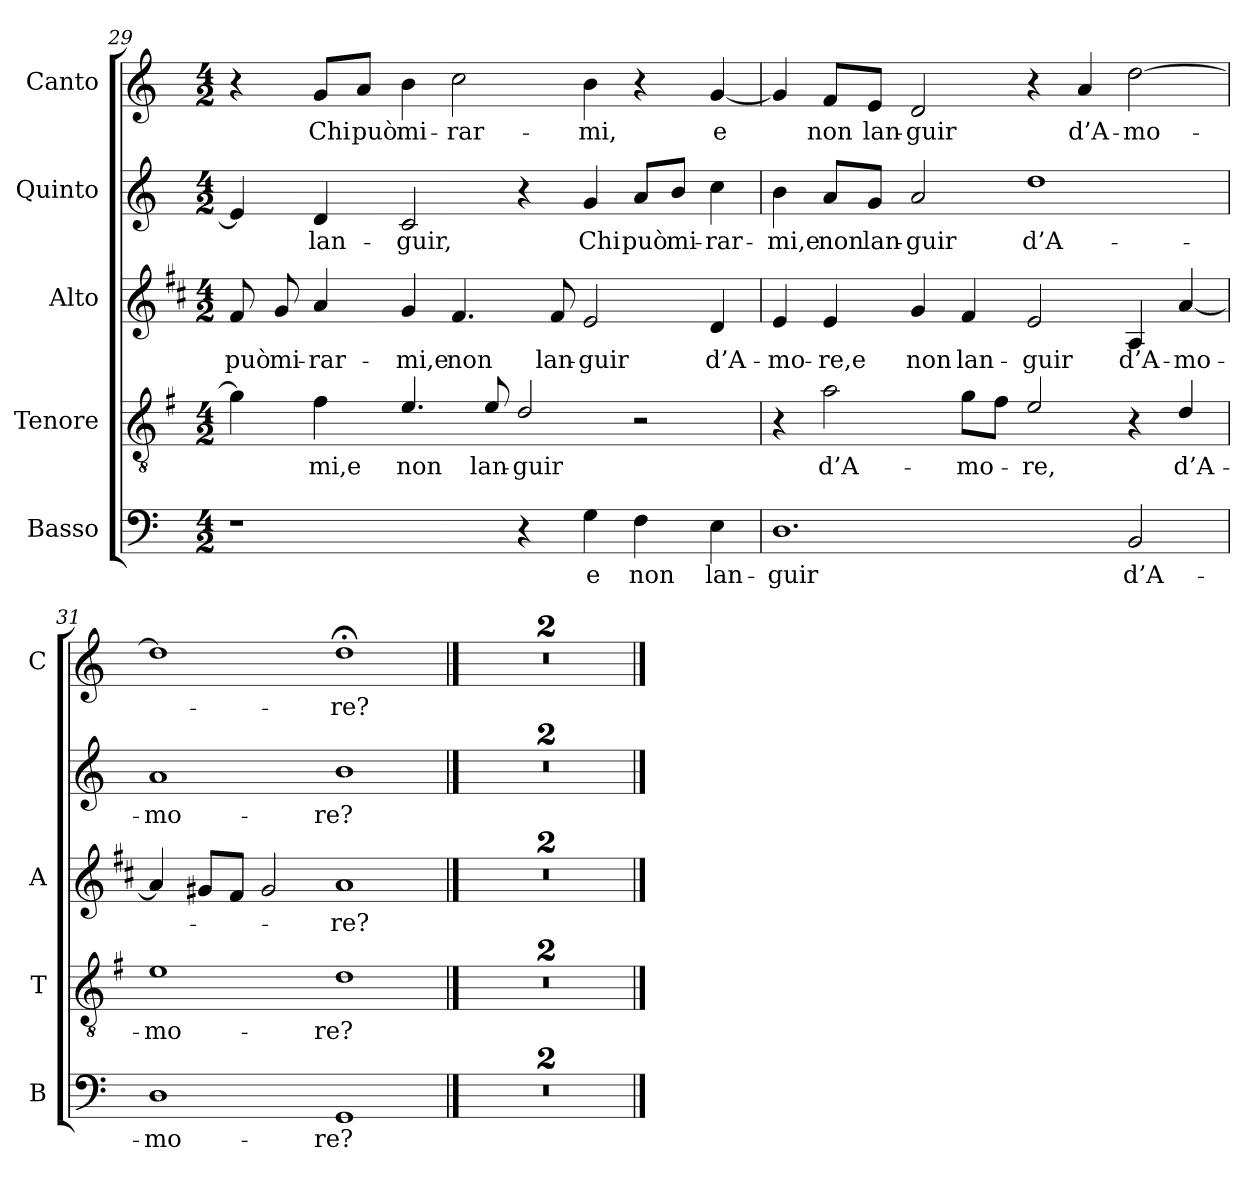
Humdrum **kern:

**kern	**text	**kern	**text	**kern	**text	**kern	**text	**kern	**text
*part5	*part5	*part4	*part4	*part3	*part3	*part2	*part2	*part1	*part1
*staff5	*staff5	*staff4	*staff4	*staff3	*staff3	*staff2	*staff2	*staff1	*staff1
*I"Basso	*	*I"Tenore	*	*I"Alto	*	*I"Quinto	*	*I"Canto	*
*I'B	*	*I'T	*	*I'A	*	*	*	*I'C	*
*clefF4	*	*clefGv2	*	*clefG2	*	*clefG2	*	*clefG2	*
*	*	*ITrd4c7	*	*ITrd1c2	*	*	*	*	*
*k[]	*	*k[]	*	*k[]	*	*k[]	*	*k[]	*
*C:	*	*C:	*	*C:	*	*C:	*	*C:	*
*M4/2	*	*M4/2	*	*M4/2	*	*M4/2	*	*M4/2	*
=29	=29	=29	=29	=29	=29	=29	=29	=29	=29
!	!	!	!	!	!LO:LY:b	!	!	!	!
1r	.	4c\]	.	8e/	può	4e/]	.	4r	.
!	!	!	!	!	!LO:LY:b	!	!	!	!
.	.	.	.	8f/	mi-	.	.	.	.
!	!	!	!LO:LY:b	!	!LO:LY:b	!	!LO:LY:b	!	!LO:LY:b
.	.	4B\	-mi,e	4g/	-rar-	4d/	lan-	8g/L	Chi
!	!	!	!	!	!	!	!	!	!LO:LY:b
.	.	.	.	.	.	.	.	8a/J	può
!	!	!	!LO:LY:b	!	!LO:LY:b	!	!LO:LY:b	!	!LO:LY:b
.	.	4.A/	non	4f/	-mi,e	2c/	-guir,	4b\	mi-
!	!	!	!	!	!LO:LY:b	!	!	!	!LO:LY:b
.	.	.	.	4.e/	non	.	.	2cc\	-rar-
!	!	!	!LO:LY:b	!	!	!	!	!	!
.	.	8A/	lan-	.	.	.	.	.	.
!	!	!	!LO:LY:b	!	!	!	!	!	!
4r	.	2G/	-guir	.	.	4r	.	.	.
!	!	!	!	!	!LO:LY:b	!	!	!	!
.	.	.	.	8e/	lan-	.	.	.	.
!	!LO:LY:b	!	!	!	!LO:LY:b	!	!LO:LY:b	!	!LO:LY:b
4G\	e	.	.	2d/	-guir	4g/	Chi	4b\	-mi,
!	!LO:LY:b	!	!	!	!	!	!LO:LY:b	!	!
4F\	non	2r	.	.	.	8a/L	può	4r	.
!	!	!	!	!	!	!	!LO:LY:b	!	!
.	.	.	.	.	.	8b/J	mi-	.	.
!	!LO:LY:b	!	!	!	!LO:LY:b	!	!LO:LY:b	!	!LO:LY:b
4E\	lan-	.	.	4c/	d’A-	4cc\	-rar-	[4g/	e
!!LO:LB:g=z
=30	=30	=30	=30	=30	=30	=30	=30	=30	=30
!	!LO:LY:b	!	!	!	!LO:LY:b	!	!LO:LY:b	!	!
1.D	-guir	4r	.	4d/	-mo-	4b\	-mi,e	4g/]	.
!	!	!	!LO:LY:b	!	!LO:LY:b	!	!LO:LY:b	!	!LO:LY:b
.	.	2d\	d’A-	4d/	-re,e	8a/L	non	8f/L	non
!	!	!	!	!	!	!	!LO:LY:b	!	!LO:LY:b
.	.	.	.	.	.	8g/J	lan-	8e/J	lan-
!	!	!	!	!	!LO:LY:b	!	!LO:LY:b	!	!LO:LY:b
.	.	.	.	4f/	non	2a/	-guir	2d/	-guir
!	!	!	!LO:LY:b	!	!LO:LY:b	!	!	!	!
.	.	8c\L	-mo-	4e/	lan-	.	.	.	.
.	.	8B\J	.	.	.	.	.	.	.
!	!	!	!LO:LY:b	!	!LO:LY:b	!	!LO:LY:b	!	!
.	.	2A/	-re,	2d/	-guir	1dd	d’A-	4r	.
!	!	!	!	!	!	!	!	!	!LO:LY:b
.	.	.	.	.	.	.	.	4a/	d’A-
!	!LO:LY:b	!	!	!	!LO:LY:b	!	!	!	!LO:LY:b
2BB/	d’A-	4r	.	4G/	d’A-	.	.	[2dd\	-mo-
!	!	!	!LO:LY:b	!	!LO:LY:b	!	!	!	!
.	.	4G/	d’A-	[4g/	-mo-	.	.	.	.
=31	=31	=31	=31	=31	=31	=31	=31	=31	=31
!	!LO:LY:b	!	!LO:LY:b	!	!	!	!LO:LY:b	!	!
1D	-mo-	1A	-mo-	4g/]	.	1a	-mo-	1dd]	.
.	.	.	.	8f#X/L	.	.	.	.	.
.	.	.	.	8e/J	.	.	.	.	.
.	.	.	.	2f#/	.	.	.	.	.
!	!LO:LY:b	!	!LO:LY:b	!	!LO:LY:b	!	!LO:LY:b	!	!LO:LY:b
1GG	-re?	1G	-re?	1g	-re?	1b	-re?	1dd;<	-re?
==32	==32	==32	==32	==32	==32	==32	==32	==32	==32
0r	.	0r	.	0r	.	0r	.	0r	.
=33	=33	=33	=33	=33	=33	=33	=33	=33	=33
0r	.	0r	.	0r	.	0r	.	0r	.
==	==	==	==	==	==	==	==	==	==
*-	*-	*-	*-	*-	*-	*-	*-	*-	*-
